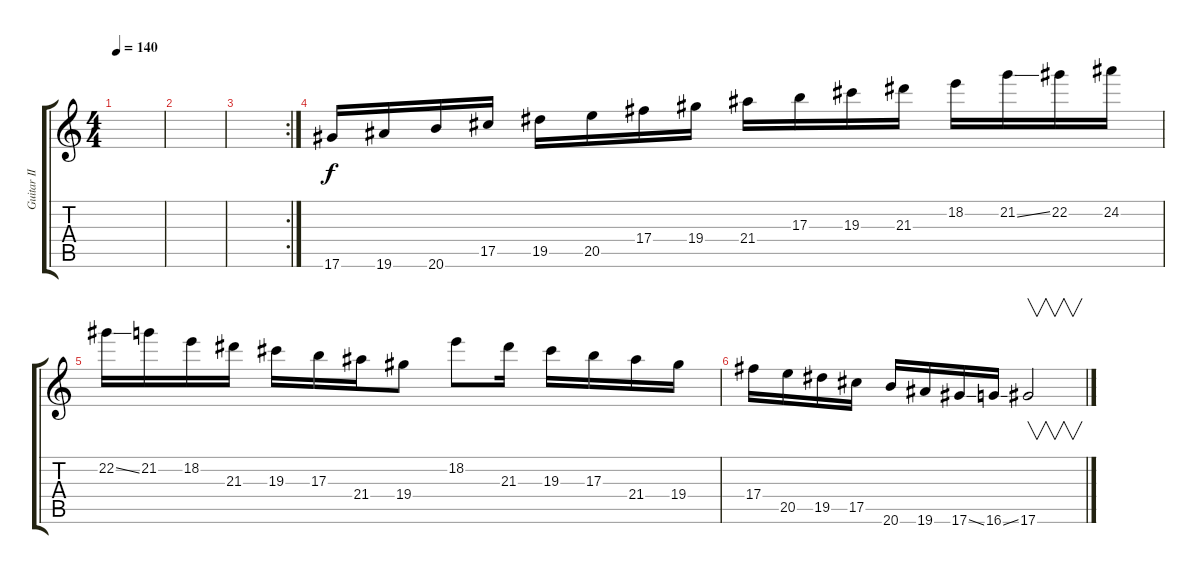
\track ("Guitar II" "Guitar II") {instrument distortionguitar}
\staff {score tabs}
\tuning (Eb4 Bb3 Gb3 Db3 Ab2 Eb2) {hide}
\ts (4 4)
\tempo 140
\clef g2
\ks c
|
|
\rc 2
|
17.6.16 19.6.16 20.6.16 17.5.16 19.5.16 20.5.16 17.4.16 19.4.16 21.4.16 17.3.16 19.3.16 21.3.16 18.2.16 21.2{ss}.16 22.2.16 24.2.16 |
22.2{ss}.16 21.2.16 18.2.16 21.3.16 19.3.16 17.3.16 21.4.16 19.4.8 18.2.8 21.3.16 19.3.16 17.3.16 21.4.16 19.4.16 |
17.4.16 20.5.16 19.5.16 17.5.16 20.6.16 19.6.16 17.6{ss}.16 16.6{ss}.16 17.6.2{v}
